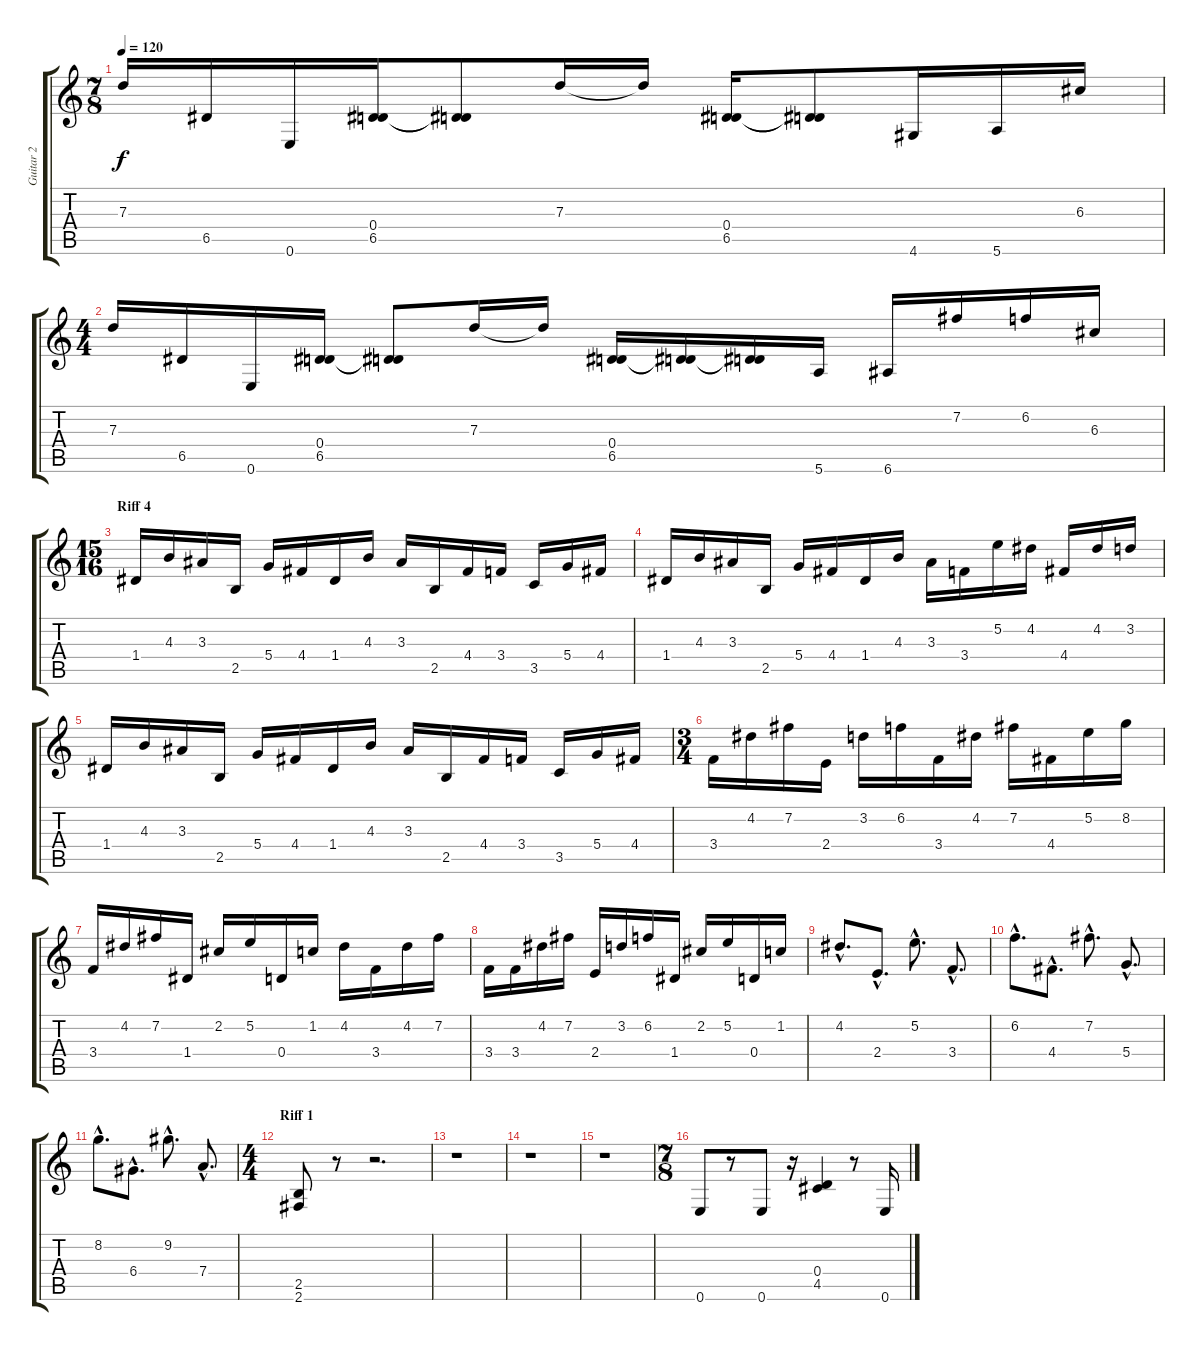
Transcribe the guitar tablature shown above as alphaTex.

\track ("Guitar 2" "Guitar 2") {instrument distortionguitar}
\staff {score tabs}
\tuning (E4 B3 G3 D3 A2 E2) {hide}
\ts (7 8)
\tempo 120
\clef g2
\ks c
7.3.16{dy f} 6.5.16 0.6.16 (0.4 6.5).16 (0.4{t} 6.5{t}).8 7.3.16 7.3{t}.16 (0.4 6.5).16 (0.4{t} 6.5{t}).8 4.6.16 5.6.16 6.3.16 |
\ts (4 4)
7.3.16 6.5.16 0.6.16 (0.4 6.5).16 (0.4{t} 6.5{t}).8 7.3.16 7.3{t}.16 (0.4 6.5).16 (0.4{t} 6.5{t}).16 (0.4{t} 6.5{t}).16 5.6.16 6.6.16 7.2.16 6.2.16 6.3.16 |
\ts (15 16)
\section ("" "Riff 4")
1.4.16 4.3.16 3.3.16 2.5.16 5.4.16 4.4.16 1.4.16 4.3.16 3.3.16 2.5.16 4.4.16 3.4.16 3.5.16 5.4.16 4.4.16 |
1.4.16 4.3.16 3.3.16 2.5.16 5.4.16 4.4.16 1.4.16 4.3.16 3.3.16 3.4.16 5.2.16 4.2.16 4.4.16 4.2.16 3.2.16 |
1.4.16 4.3.16 3.3.16 2.5.16 5.4.16 4.4.16 1.4.16 4.3.16 3.3.16 2.5.16 4.4.16 3.4.16 3.5.16 5.4.16 4.4.16 |
\ts (3 4)
3.4.16 4.2.16 7.2.16 2.4.16 3.2.16 6.2.16 3.4.16 4.2.16 7.2.16 4.4.16 5.2.16 8.2.16 |
3.4.16 4.2.16 7.2.16 1.4.16 2.2.16 5.2.16 0.4.16 1.2.16 4.2.16 3.4.16 4.2.16 7.2.16 |
3.4.16 3.4.16 4.2.16 7.2.16 2.4.16 3.2.16 6.2.16 1.4.16 2.2.16 5.2.16 0.4.16 1.2.16 |
4.2{hac}.8{d} 2.4{hac}.8{d} 5.2{hac}.8{d} 3.4{hac}.8{d} |
6.2{hac}.8{d} 4.4{hac}.8{d} 7.2{hac}.8{d} 5.4{hac}.8{d} |
8.2{hac}.8{d} 6.4{hac}.8{d} 9.2{hac}.8{d} 7.4{hac}.8{d} |
\ts (4 4)
\section ("" "Riff 1")
(2.5 2.6).8 r.8 r.2{d} |
r.1 |
r.1 |
r.1 |
\ts (7 8)
0.6.8 r.8 0.6.8 r.16 (0.4 4.5).4 r.8 0.6.16
